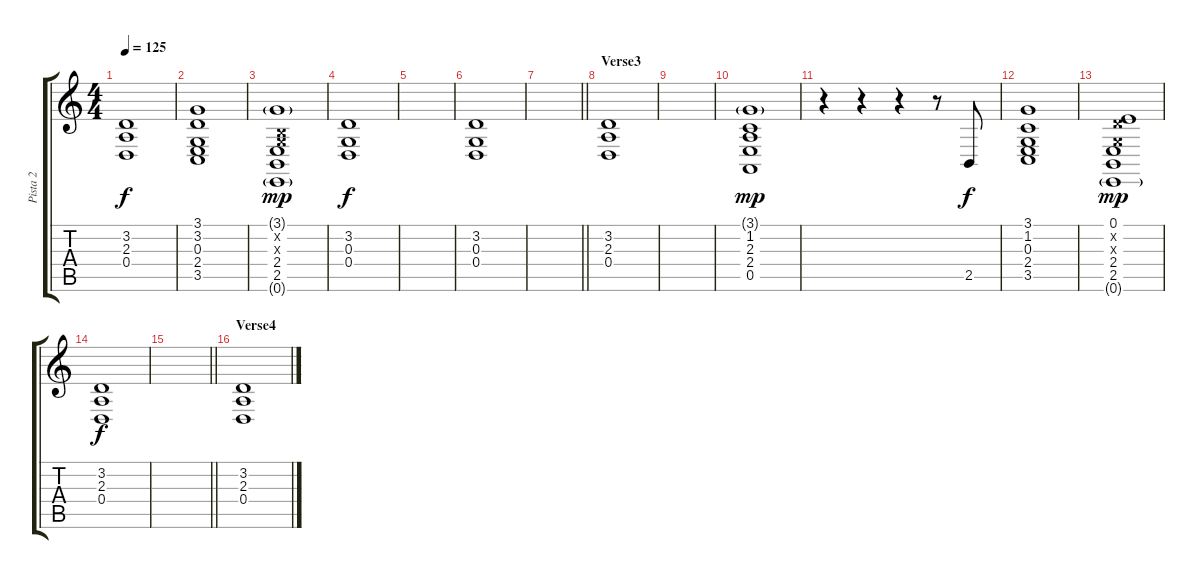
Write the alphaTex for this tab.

\track ("Pista 2" "Pista 2") {instrument acousticgrandpiano}
\staff {score tabs}
\tuning (E4 B3 G3 D3 A2 E2) {hide}
\ts (4 4)
\tempo 125
\clef g2
\ks c
(3.2 2.3 0.4).1{dy f} |
(3.1 3.2 0.3 2.4 3.5).1 |
(3.1{g} 0.2{x} 0.3{x} 2.4 2.5 0.6{g}).1{dy mp} |
(3.2 0.3 0.4).1{dy f} |
|
(3.2 0.3 0.4).1 |
\barLineRight lightlight
|
\section ("" "Verse3")
(3.2 2.3 0.4).1 |
|
(3.1{g} 1.2 2.3 2.4 0.5).1{dy mp} |
r.4 r.4 r.4 r.8 2.5.8{dy f} |
(3.1 1.2 0.3 2.4 3.5).1 |
(0.1 3.2{x} 0.3{x} 2.4 2.5 0.6{g}).1{dy mp} |
(3.2 2.3 0.4).1{dy f} |
\barLineRight lightlight
|
\section ("" "Verse4")
(3.2 2.3 0.4).1
